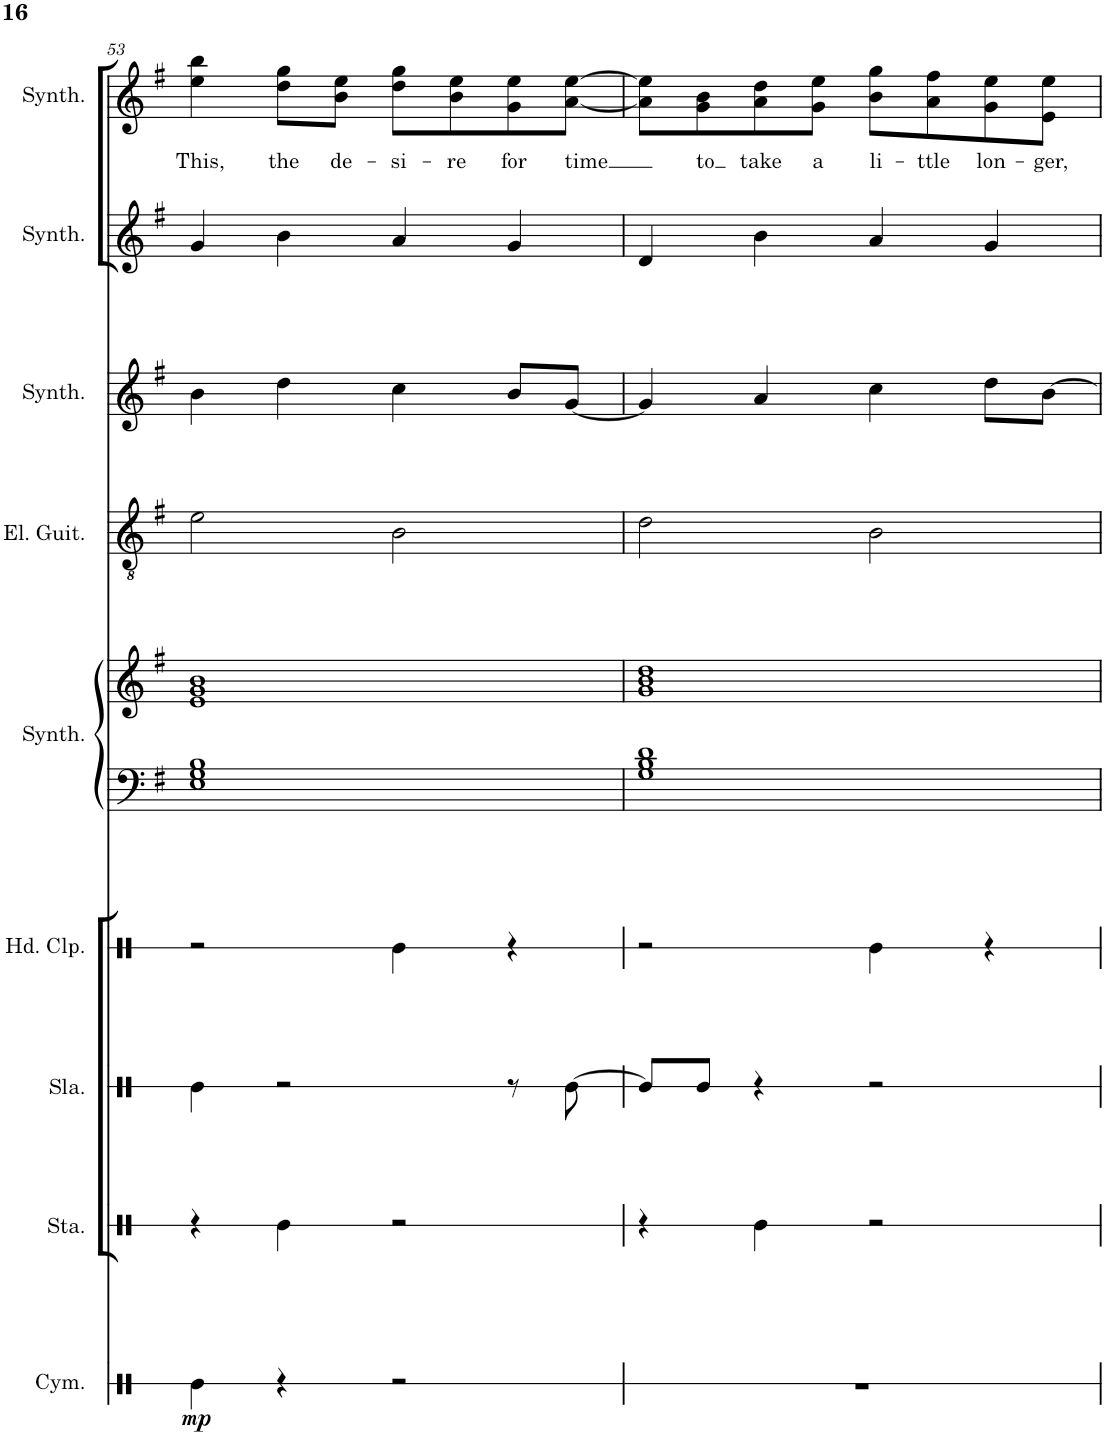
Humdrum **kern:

**kern	**dynam	**kern	**kern	**kern	**kern	**kern	**kern	**kern	**kern	**kern	**text
*part9	*part9	*part8	*part7	*part6	*part5	*part5	*part4	*part3	*part2	*part1	*part1
*staff10	*staff10	*staff9	*staff8	*staff7	*staff6	*staff5	*staff4	*staff3	*staff2	*staff1	*staff1
*I"Cymbal	*	*I"Stamp	*I"Slap	*I"Hand Clap	*I"Atmosphere Synthesizer	*	*I"Electric Guitar	*I"Pad Synthesizer	*I"Rain Synthesizer	*I"Square Synthesizer	*
*I'Cym.	*	*I'Sta.	*I'Sla.	*I'Hd. Clp.	*I'Synth.	*	*I'El. Guit.	*I'Synth.	*I'Synth.	*I'Synth.	*
!!LO:PB:g=z
*clefX	*	*clefX	*clefX	*clefX	*clefF4	*clefG2	*clefGv2	*clefG2	*clefG2	*clefG2	*
*k[]	*	*k[]	*k[]	*k[]	*k[f#]	*k[f#]	*k[f#]	*k[f#]	*k[f#]	*k[f#]	*
*M4/4	*	*M4/4	*M4/4	*M4/4	*M4/4	*M4/4	*M4/4	*M4/4	*M4/4	*M4/4	*
=53	=53	=53	=53	=53	=53	=53	=53	=53	=53	=53	=53
!	!LO:DY:b	!	!	!	!	!	!	!	!	!	!LO:LY:b
4Re\	mp	4r	4Re\	2r	1E 1G 1B	1e 1g 1b	2e\	4b\	4g/	4ee\ 4bb\	This,
!	!	!	!	!	!	!	!	!	!	!	!LO:LY:b
4r	.	4Re\	2r	.	.	.	.	4dd\	4b\	8dd\ 8gg\L	the
!	!	!	!	!	!	!	!	!	!	!	!LO:LY:b
.	.	.	.	.	.	.	.	.	.	8b\ 8ee\J	de-
!	!	!	!	!	!	!	!	!	!	!	!LO:LY:b
2r	.	2r	.	4Re\	.	.	2B\	4cc\	4a/	8dd\ 8gg\L	-si-
!	!	!	!	!	!	!	!	!	!	!	!LO:LY:b
.	.	.	.	.	.	.	.	.	.	8b\ 8ee\	-re
!	!	!	!	!	!	!	!	!	!	!	!LO:LY:b
.	.	.	8r	4r	.	.	.	8b/L	4g/	8g\ 8ee\	for
!	!	!	!	!	!	!	!	!	!	!	!LO:LY:b
.	.	.	[8Re\	.	.	.	.	[8g/J	.	[8a\ [8ee\J	time
=54	=54	=54	=54	=54	=54	=54	=54	=54	=54	=54	=54
1r	.	4r	8Re/L]	2r	1G 1B 1d	1g 1b 1dd	2d\	4g/]	4d/	8a\] 8ee\]L	.
!	!	!	!	!	!	!	!	!	!	!	!LO:LY:b
.	.	.	8Re/J	.	.	.	.	.	.	8g\ 8b\	to
!	!	!	!	!	!	!	!	!	!	!	!LO:LY:b
.	.	4Re\	4r	.	.	.	.	4a/	4b\	8a\ 8dd\	take
!	!	!	!	!	!	!	!	!	!	!	!LO:LY:b
.	.	.	.	.	.	.	.	.	.	8g\ 8ee\J	a
!	!	!	!	!	!	!	!	!	!	!	!LO:LY:b
.	.	2r	2r	4Re\	.	.	2B\	4cc\	4a/	8b\ 8gg\L	li-
!	!	!	!	!	!	!	!	!	!	!	!LO:LY:b
.	.	.	.	.	.	.	.	.	.	8a\ 8ff#\	-ttle
!	!	!	!	!	!	!	!	!	!	!	!LO:LY:b
.	.	.	.	4r	.	.	.	8dd\L	4g/	8g\ 8ee\	lon-
!	!	!	!	!	!	!	!	!	!	!	!LO:LY:b
.	.	.	.	.	.	.	.	[8b\J	.	8e\ 8ee\J	-ger,
=	=	=	=	=	=	=	=	=	=	=	=
*-	*-	*-	*-	*-	*-	*-	*-	*-	*-	*-	*-
